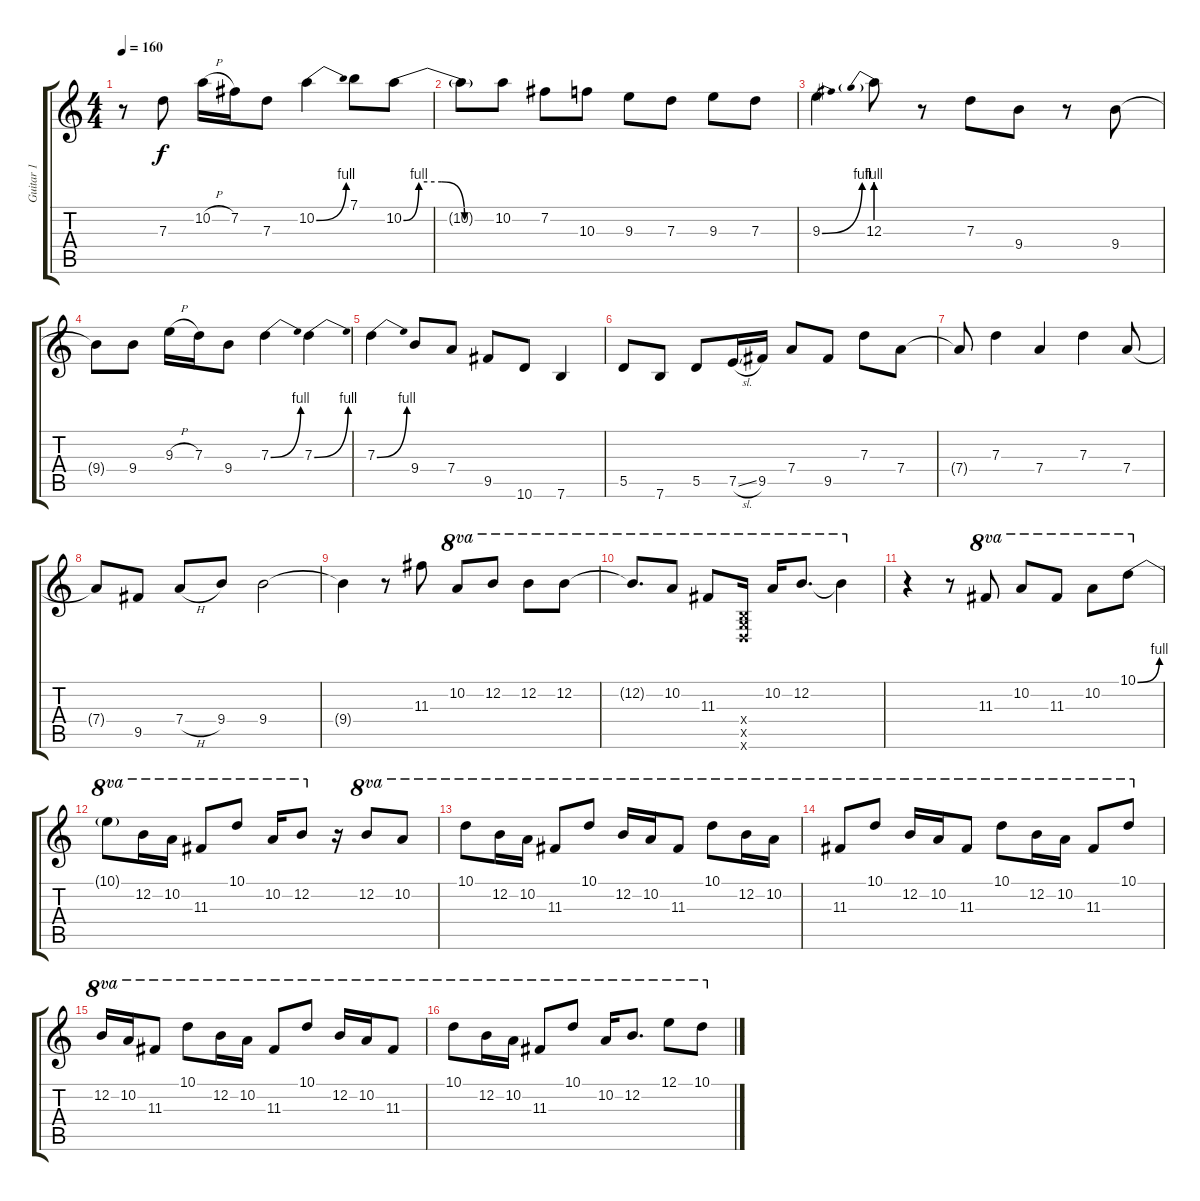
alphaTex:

\track ("Guitar 1" "Guitar 1") {instrument overdrivenguitar}
\staff {score tabs}
\tuning (E4 B3 G3 D3 A2 E2) {hide}
\ts (4 4)
\tempo 160
\clef g2
\ks c
r.8{dy f} 7.3.8 10.2{h}.16 7.2.16 7.3.8 10.2{be (bend 0 0 60 4)}.4 7.1.8 10.2{be (custom 0 0 10 4 25 4 40 0 60 0)}.8 |
10.2{t}.8 10.2.8 7.2.8 10.3.8 9.3.8 7.3.8 9.3.8 7.3.8 |
9.3{be (bend 0 0 60 4)}.4 12.3{be (prebend 0 4 60 4)}.8 r.8 7.3.8 9.4.8 r.8 9.4.8 |
9.4{t}.8 9.4.8 9.3{h}.16 7.3.16 9.4.8 7.3{be (bend 0 0 60 4)}.4 7.3{be (bend 0 0 60 4)}.4 |
7.3{be (bend 0 0 60 4)}.4 9.4.8 7.4.8 9.5.8 10.6.8 7.6.4 |
5.5.8 7.6.8 5.5.8 7.5{sl}.16 9.5.16 7.4.8 9.5.8 7.3.8 7.4.8 |
7.4{t}.8 7.3.4 7.4.4 7.3.4 7.4.8 |
7.4{t}.8 9.5.8 7.4{h}.8 9.4.8 9.4.2 |
9.4{t}.4 r.8 11.3.8 10.2.8{ot 8va} 12.2.8{ot 8va} 12.2.8{ot 8va} 12.2.8{ot 8va} |
12.2{t}.8{d ot 8va} 10.2.8{ot 8va} 11.3.8{ot 8va} (9.4{x} 10.5{x} 10.6{x}).16{ot 8va} 10.2.16{ot 8va} 12.2.8{d ot 8va} 12.2{t}.4{ot 8va} |
r.4 r.8 11.3.8{ot 8va} 10.2.8{ot 8va} 11.3.8{ot 8va} 10.2.8{ot 8va} 10.1{be (bend 0 0 60 4)}.8{ot 8va} |
10.1{t}.8{ot 8va} 12.2.16{ot 8va} 10.2.16{ot 8va} 11.3.8{ot 8va} 10.1.8{ot 8va} 10.2.16{ot 8va} 12.2.8{ot 8va} r.16 12.2.8{ot 8va} 10.2.8{ot 8va} |
10.1.8{ot 8va} 12.2.16{ot 8va} 10.2.16{ot 8va} 11.3.8{ot 8va} 10.1.8{ot 8va} 12.2.16{ot 8va} 10.2.16{ot 8va} 11.3.8{ot 8va} 10.1.8{ot 8va} 12.2.16{ot 8va} 10.2.16{ot 8va} |
11.3.8{ot 8va} 10.1.8{ot 8va} 12.2.16{ot 8va} 10.2.16{ot 8va} 11.3.8{ot 8va} 10.1.8{ot 8va} 12.2.16{ot 8va} 10.2.16{ot 8va} 11.3.8{ot 8va} 10.1.8{ot 8va} |
12.2.16{ot 8va} 10.2.16{ot 8va} 11.3.8{ot 8va} 10.1.8{ot 8va} 12.2.16{ot 8va} 10.2.16{ot 8va} 11.3.8{ot 8va} 10.1.8{ot 8va} 12.2.16{ot 8va} 10.2.16{ot 8va} 11.3.8{ot 8va} |
10.1.8{ot 8va} 12.2.16{ot 8va} 10.2.16{ot 8va} 11.3.8{ot 8va} 10.1.8{ot 8va} 10.2.16{ot 8va} 12.2.8{d ot 8va} 12.1.8{ot 8va} 10.1.8{ot 8va}
